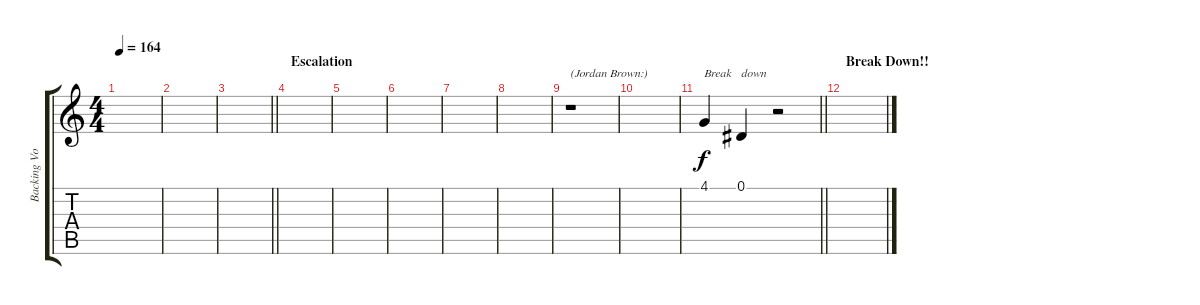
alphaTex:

\track ("Backing Vocals - Hayley Williams" "Backing Vo") {instrument flute}
\staff {score tabs}
\tuning (Eb4 Bb3 Gb3 Db3 Ab2 Eb2) {hide}
\ts (4 4)
\tempo 164
\clef g2
\ks c
|
|
\barLineRight lightlight
|
\section ("" "Escalation")
|
|
|
|
|
r.1{txt "(Jordan Brown:)"} |
|
\barLineRight lightlight
4.1.4{txt "Break" volume 11 balance 16 instrument altosax} 0.1.4{txt "down"} r.2{volume 8 balance 13 instrument flute} |
\section ("" "Break Down!!")
